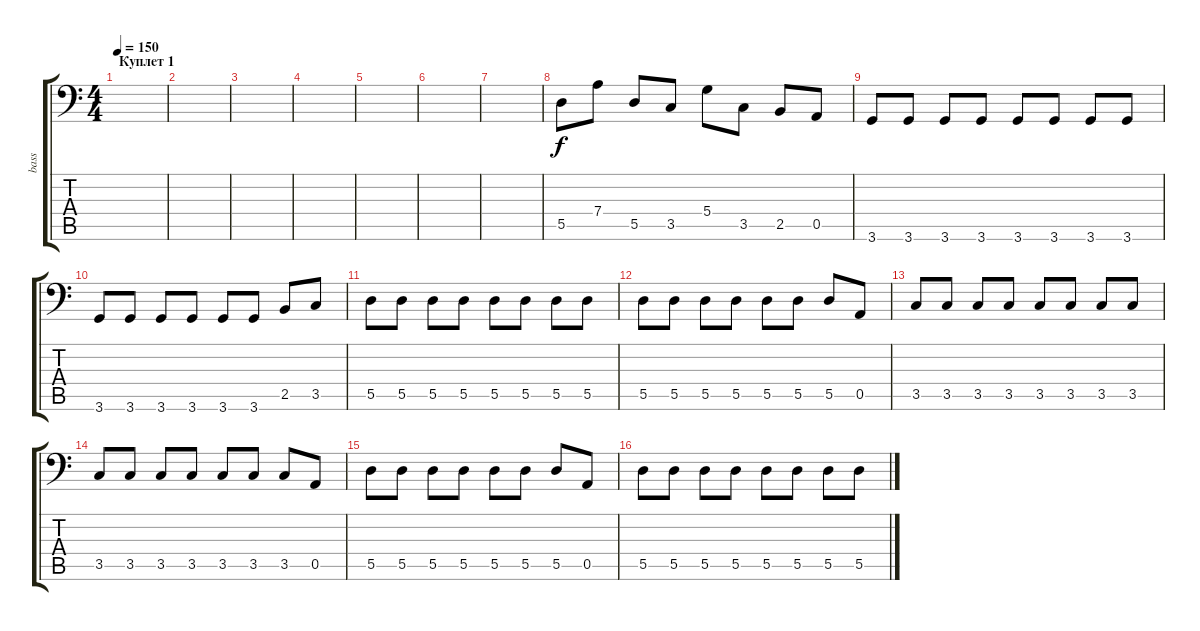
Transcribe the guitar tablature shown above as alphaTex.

\track ("bass" "bass") {instrument electricbasspick}
\staff {score tabs}
\tuning (E3 B2 G2 D2 A1 E1) {hide}
\ts (4 4)
\section ("" "Куплет 1")
\tempo 150
\clef f4
\ks c
|
|
|
|
|
|
|
5.5.8 7.4.8 5.5.8 3.5.8 5.4.8 3.5.8 2.5.8 0.5.8 |
3.6.8 3.6.8 3.6.8 3.6.8 3.6.8 3.6.8 3.6.8 3.6.8 |
3.6.8 3.6.8 3.6.8 3.6.8 3.6.8 3.6.8 2.5.8 3.5.8 |
5.5.8 5.5.8 5.5.8 5.5.8 5.5.8 5.5.8 5.5.8 5.5.8 |
5.5.8 5.5.8 5.5.8 5.5.8 5.5.8 5.5.8 5.5.8 0.5.8 |
3.5.8 3.5.8 3.5.8 3.5.8 3.5.8 3.5.8 3.5.8 3.5.8 |
3.5.8 3.5.8 3.5.8 3.5.8 3.5.8 3.5.8 3.5.8 0.5.8 |
5.5.8 5.5.8 5.5.8 5.5.8 5.5.8 5.5.8 5.5.8 0.5.8 |
5.5.8 5.5.8 5.5.8 5.5.8 5.5.8 5.5.8 5.5.8 5.5.8
